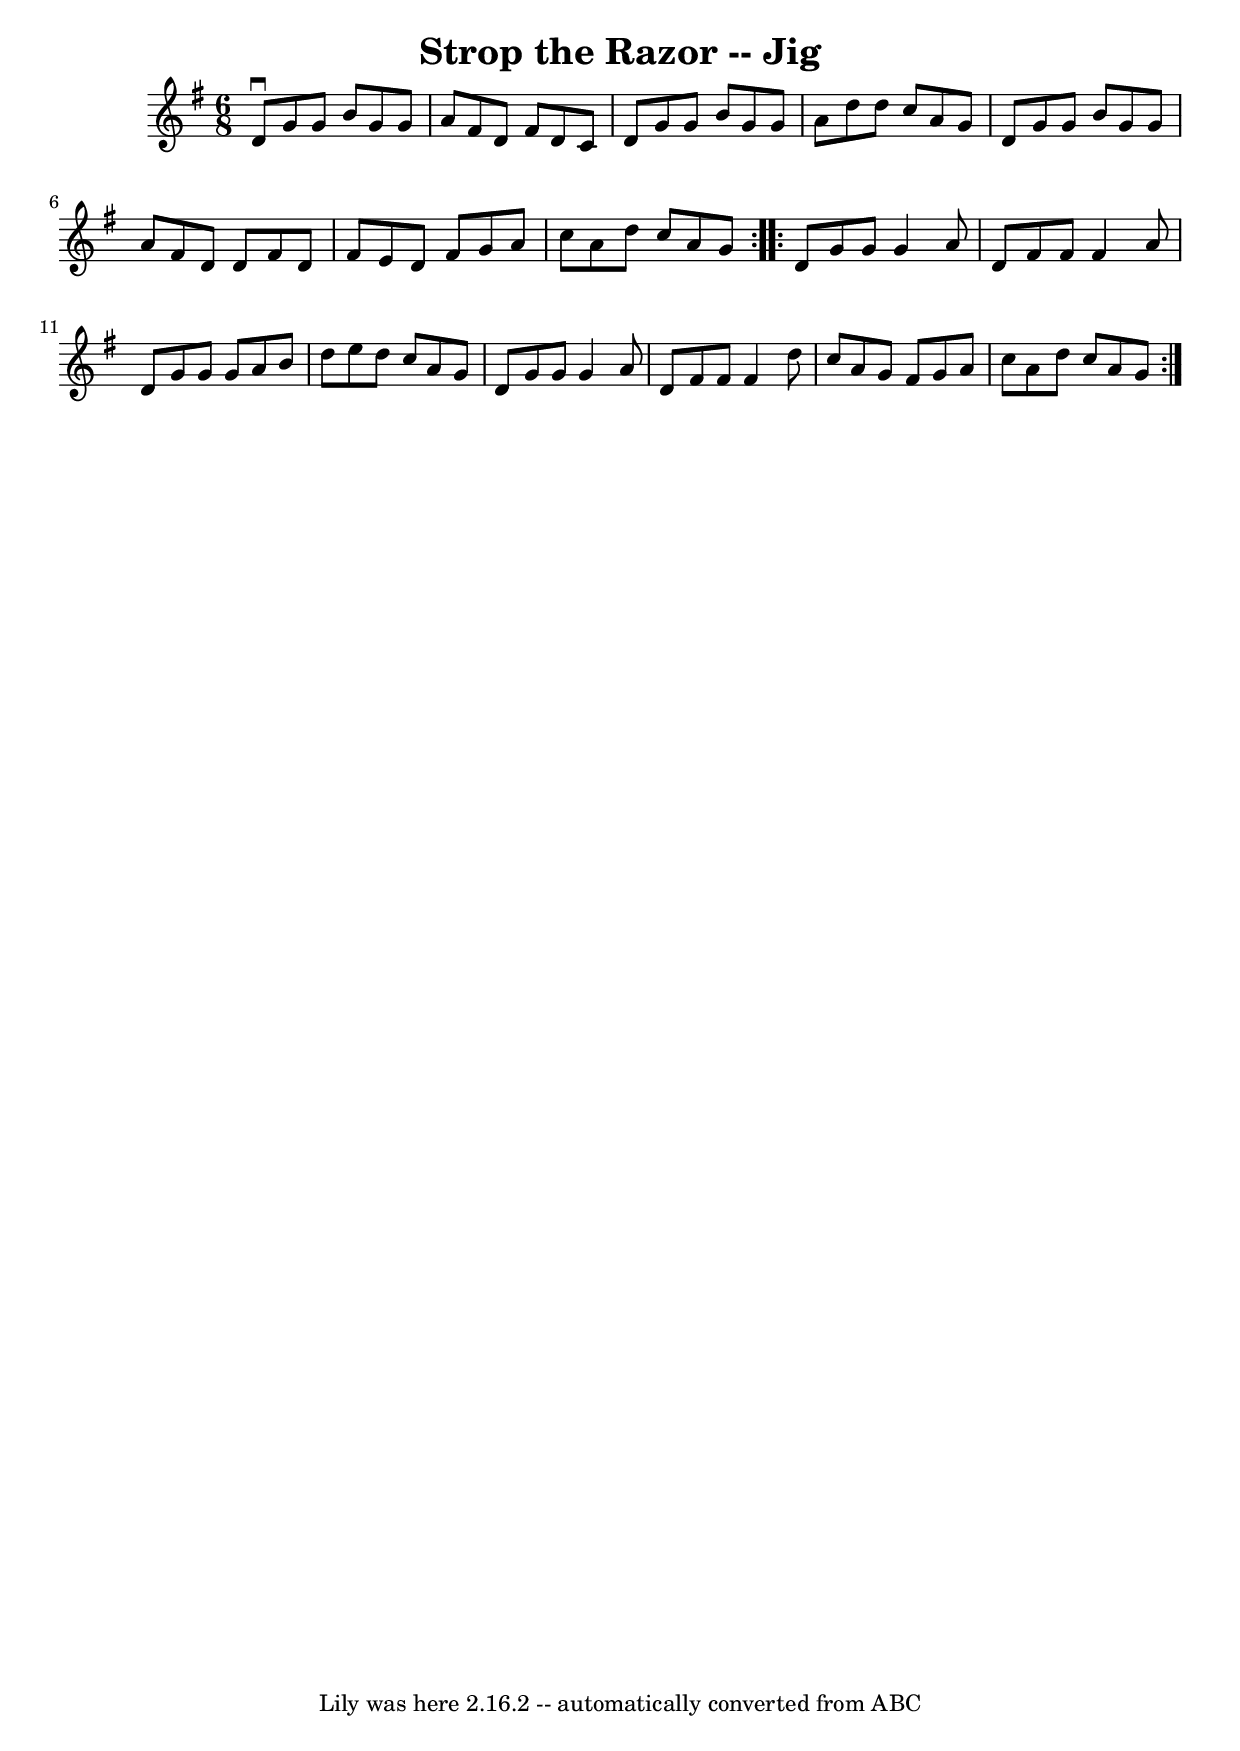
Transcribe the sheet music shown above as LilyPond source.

\version "2.7.40"
\include "Mammoth.ily"
\header {
	%% book = "Ryan's Mammoth Collection"
	crossRefNumber = "1"
	footnotes = "\\\\89 464"
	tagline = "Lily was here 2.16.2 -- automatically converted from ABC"
	title = "Strop the Razor -- Jig"
}
voicedefault =  {
\set Score.defaultBarType = "empty"

\repeat volta 2 {
\time 6/8 \key g \major d'8^\downbow g'8 g'8 b'8 g'8 g'8    
|
 a'8 fis'8 d'8 fis'8 d'8 c'8    |
 d'8 g'8  
 g'8 b'8 g'8 g'8    |
 a'8 d''8 d''8 c''8 a'8    
g'8    |
 d'8 g'8 g'8 b'8 g'8 g'8    |
 a'8    
fis'8 d'8 d'8 fis'8 d'8    |
 fis'8 e'8 d'8 fis'8  
 g'8 a'8    |
 c''8 a'8 d''8 c''8 a'8 g'8    }     
\repeat volta 2 { d'8 g'8 g'8 g'4 a'8    |
 d'8 fis'8  
 fis'8 fis'4 a'8    |
 d'8 g'8 g'8 g'8 a'8 b'8    
|
 d''8 e''8 d''8 c''8 a'8 g'8    |
 d'8    
g'8 g'8 g'4 a'8    |
 d'8 fis'8 fis'8 fis'4 d''8   
 |
 c''8 a'8 g'8 fis'8 g'8 a'8    |
 c''8 a'8 
 d''8 c''8 a'8 g'8    }   
}

\score{
    <<

	\context Staff="default"
	{
	    \voicedefault 
	}

    >>
	\layout {
	}
	\midi {}
}
